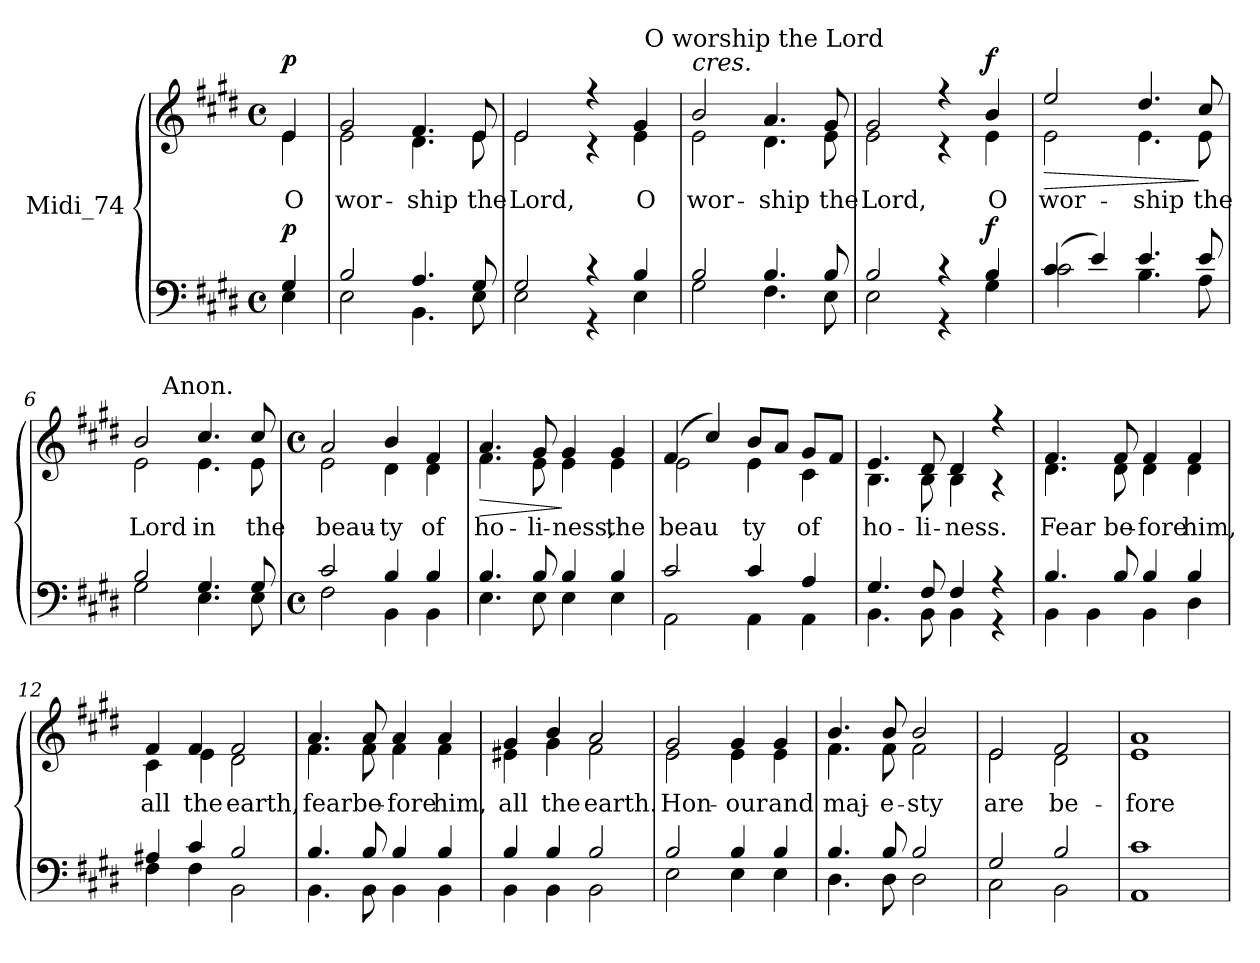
**kern	**dynam	**kern	**text	**dynam
*part2	*part2	*part1	*part1	*part1
*staff2	*staff2	*staff1	*staff1	*staff1
*I"Midi_74	*	*I"Midi_74	*	*
*clefF4	*	*clefG2	*	*
*k[f#c#g#d#]	*	*k[f#c#g#d#]	*	*
*E:	*	*E:	*	*
*M4/4	*	*M4/4	*	*
*met(c)	*	*met(c)	*	*
=	=	=	=	=
*^	*	*	*	*
!	!	!	!LO:TX:a:cj:t=Psalm 96&colon; 9, 6	!	!
!	!	!	!LO:TX:a:i:t=Moderato.	!	!
!	!	!LO:DY:a	!	!LO:LY:b	!LO:DY:a
*	*	*	*^	*	*
4G#/	4E\	p	4e/	4e\	O	p
=1	=1	=1	=1	=1	=1	=1
*	*	*	*MM104	*	*	*
!	!	!	!	!	!LO:LY:b	!
2B/	2E\	.	2g#/	2e\	wor-	.
!	!	!	!	!	!LO:LY:b	!
4.A/	4.BB\	.	4.f#/	4.d#\	-ship	.
!	!	!	!	!	!LO:LY:b	!
8G#/	8E\	.	8e/	8e\	the	.
=2	=2	=2	=2	=2	=2	=2
!	!	!	!	!	!LO:LY:b	!
2G#/	2E\	.	2e/	2e\	Lord,	.
4r	4r	.	4r	4r	.	.
!	!	!	!	!	!LO:LY:b	!
4B/	4E\	.	4g#/	4e\	O	.
=3	=3	=3	=3	=3	=3	=3
!	!	!	!LO:TX:a:i:t=cres.	!	!	!
!	!	!	!	!	!LO:LY:b	!
2B/	2G#\	.	2b/	2e\	wor-	.
!	!	!	!LO:TX:a:cj:t=O worship the Lord	!	!	!
!	!	!	!	!	!LO:LY:b	!
4.B/	4.F#\	.	4.a/	4.d#\	-ship	.
!	!	!	!	!	!LO:LY:b	!
8B/	8E\	.	8g#/	8e\	the	.
=4	=4	=4	=4	=4	=4	=4
!	!	!	!	!	!LO:LY:b	!
2B/	2E\	.	2g#/	2e\	Lord,	.
4r	4r	.	4r	4r	.	.
!	!	!LO:DY:a	!	!	!LO:LY:b	!LO:DY:a
4B/	4G#\	f	4b/	4e\	O	f
=5	=5	=5	=5	=5	=5	=5
!	!	!	!	!	!LO:LY:b	!LO:HP:b
(>4c#/	2c#\	.	2ee/	2e\	wor-	>
4e/)	.	.	.	.	.	.
!	!	!	!	!	!LO:LY:b	!
4.e/	4.B\	.	4.dd#/	4.e\	-ship	.
!	!	!	!	!	!LO:LY:b	!
8e/	8A\	.	8cc#/	8e\	the	]
=6	=6	=6	=6	=6	=6	=6
!	!	!	!	!	!LO:LY:b	!
2B/	2G#\	.	2b/	2e\	Lord	.
!	!	!	!LO:TX:a:cj:t=Anon.	!	!	!
!	!	!	!	!	!LO:LY:b	!
4.G#/	4.E\	.	4.cc#/	4.e\	in	.
!	!	!	!	!	!LO:LY:b	!
8G#/	8E\	.	8cc#/	8e\	the	.
!!LO:LB:g=z	!!
=7	=7	=7	=7	=7	=7	=7
*M4/4	*	*	*M4/4	*	*	*
*met(c)	*	*	*met(c)	*	*	*
!	!	!	!	!	!LO:LY:b	!
2c#/	2F#\	.	2a/	2e\	beau-	.
!	!	!	!	!	!LO:LY:b	!
4B/	4BB\	.	4b/	4d#\	-ty	.
!	!	!	!	!	!LO:LY:b	!
4B/	4BB\	.	4f#/	4d#\	of	.
=8	=8	=8	=8	=8	=8	=8
!	!	!	!	!	!LO:LY:b	!LO:HP:b
4.B/	4.E\	.	4.a/	4.f#\	ho-	>
!	!	!	!	!	!LO:LY:b	!
8B/	8E\	.	8g#/	8e\	-li-	.
!	!	!	!	!	!LO:LY:b	!
4B/	4E\	.	4g#/	4e\	-ness,	]
!	!	!	!	!	!LO:LY:b	!
4B/	4E\	.	4g#/	4e\	the	.
=9	=9	=9	=9	=9	=9	=9
!	!	!	!	!	!LO:LY:b	!
2c#/	2AA\	.	(4f#/	2e\	beau	.
.	.	.	4cc#/)	.	.	.
!	!	!	!	!	!LO:LY:b	!
4c#/	4AA\	.	8b/L	4e\	ty	.
.	.	.	8a/J	.	.	.
!	!	!	!	!	!LO:LY:b	!
4A/	4AA\	.	8g#/L	4c#\	of	.
.	.	.	8f#/J	.	.	.
=10	=10	=10	=10	=10	=10	=10
!	!	!	!	!	!LO:LY:b	!
4.G#/	4.BB\	.	4.e/	4.B\	ho-	.
!	!	!	!	!	!LO:LY:b	!
8F#/	8BB\	.	8d#/	8B\	-li-	.
!	!	!	!	!	!LO:LY:b	!
4F#/	4BB\	.	4d#/	4B\	-ness.	.
4r	4r	.	4r	4r	.	.
=11	=11	=11	=11	=11	=11	=11
!	!	!	!	!	!LO:LY:b	!
4.B/	4BB\	.	4.f#/	4.d#\	Fear	.
.	4BB\	.	.	.	.	.
!	!	!	!	!	!LO:LY:b	!
8B/	.	.	8f#/	8d#\	be-	.
!	!	!	!	!	!LO:LY:b	!
4B/	4BB\	.	4f#/	4d#\	-fore	.
!	!	!	!	!	!LO:LY:b	!
4B/	4D#\	.	4f#/	4d#\	him,	.
!!LO:LB:g=z	!!
=12	=12	=12	=12	=12	=12	=12
!	!	!	!	!	!LO:LY:b	!
4A#X/	4F#\	.	4f#/	4c#\	all	.
!	!	!	!	!	!LO:LY:b	!
4c#/	4F#\	.	4f#/	4e\	the	.
!	!	!	!	!	!LO:LY:b	!
2B/	2BB\	.	2f#/	2d#\	earth,	.
=13	=13	=13	=13	=13	=13	=13
!	!	!	!	!	!LO:LY:b	!
4.B/	4.BB\	.	4.a/	4.f#\	fear	.
!	!	!	!	!	!LO:LY:b	!
8B/	8BB\	.	8a/	8f#\	be-	.
!	!	!	!	!	!LO:LY:b	!
4B/	4BB\	.	4a/	4f#\	-fore	.
!	!	!	!	!	!LO:LY:b	!
4B/	4BB\	.	4a/	4f#\	him,	.
=14	=14	=14	=14	=14	=14	=14
!	!	!	!	!	!LO:LY:b	!
4B/	4BB\	.	4g#/	4e#X\	all	.
!	!	!	!	!	!LO:LY:b	!
4B/	4BB\	.	4b/	4g#\	the	.
!	!	!	!	!	!LO:LY:b	!
2B/	2BB\	.	2a/	2f#\	earth.	.
=15	=15	=15	=15	=15	=15	=15
!	!	!	!	!	!LO:LY:b	!
2B/	2E\	.	2g#/	2e\	Hon-	.
!	!	!	!	!	!LO:LY:b	!
4B/	4E\	.	4g#/	4e\	-our	.
!	!	!	!	!	!LO:LY:b	!
4B/	4E\	.	4g#/	4e\	and	.
=16	=16	=16	=16	=16	=16	=16
!	!	!	!	!	!LO:LY:b	!
4.B/	4.D#\	.	4.b/	4.f#\	maj-	.
!	!	!	!	!	!LO:LY:b	!
8B/	8D#\	.	8b/	8f#\	-e-	.
!	!	!	!	!	!LO:LY:b	!
2B/	2D#\	.	2b/	2f#\	-sty	.
=17	=17	=17	=17	=17	=17	=17
!	!	!	!	!	!LO:LY:b	!
2G#/	2C#\	.	2e/	2e\	are	.
!	!	!	!	!	!LO:LY:b	!
2B/	2BB\	.	2f#/	2d#\	be-	.
=18	=18	=18	=18	=18	=18	=18
!	!	!	!	!	!LO:LY:b	!
1c#/	1AA\	.	1a/	1e\	-fore	.
*v	*v	*	*	*	*	*
*	*	*v	*v	*	*
=	=	=	=	=
*-	*-	*-	*-	*-
